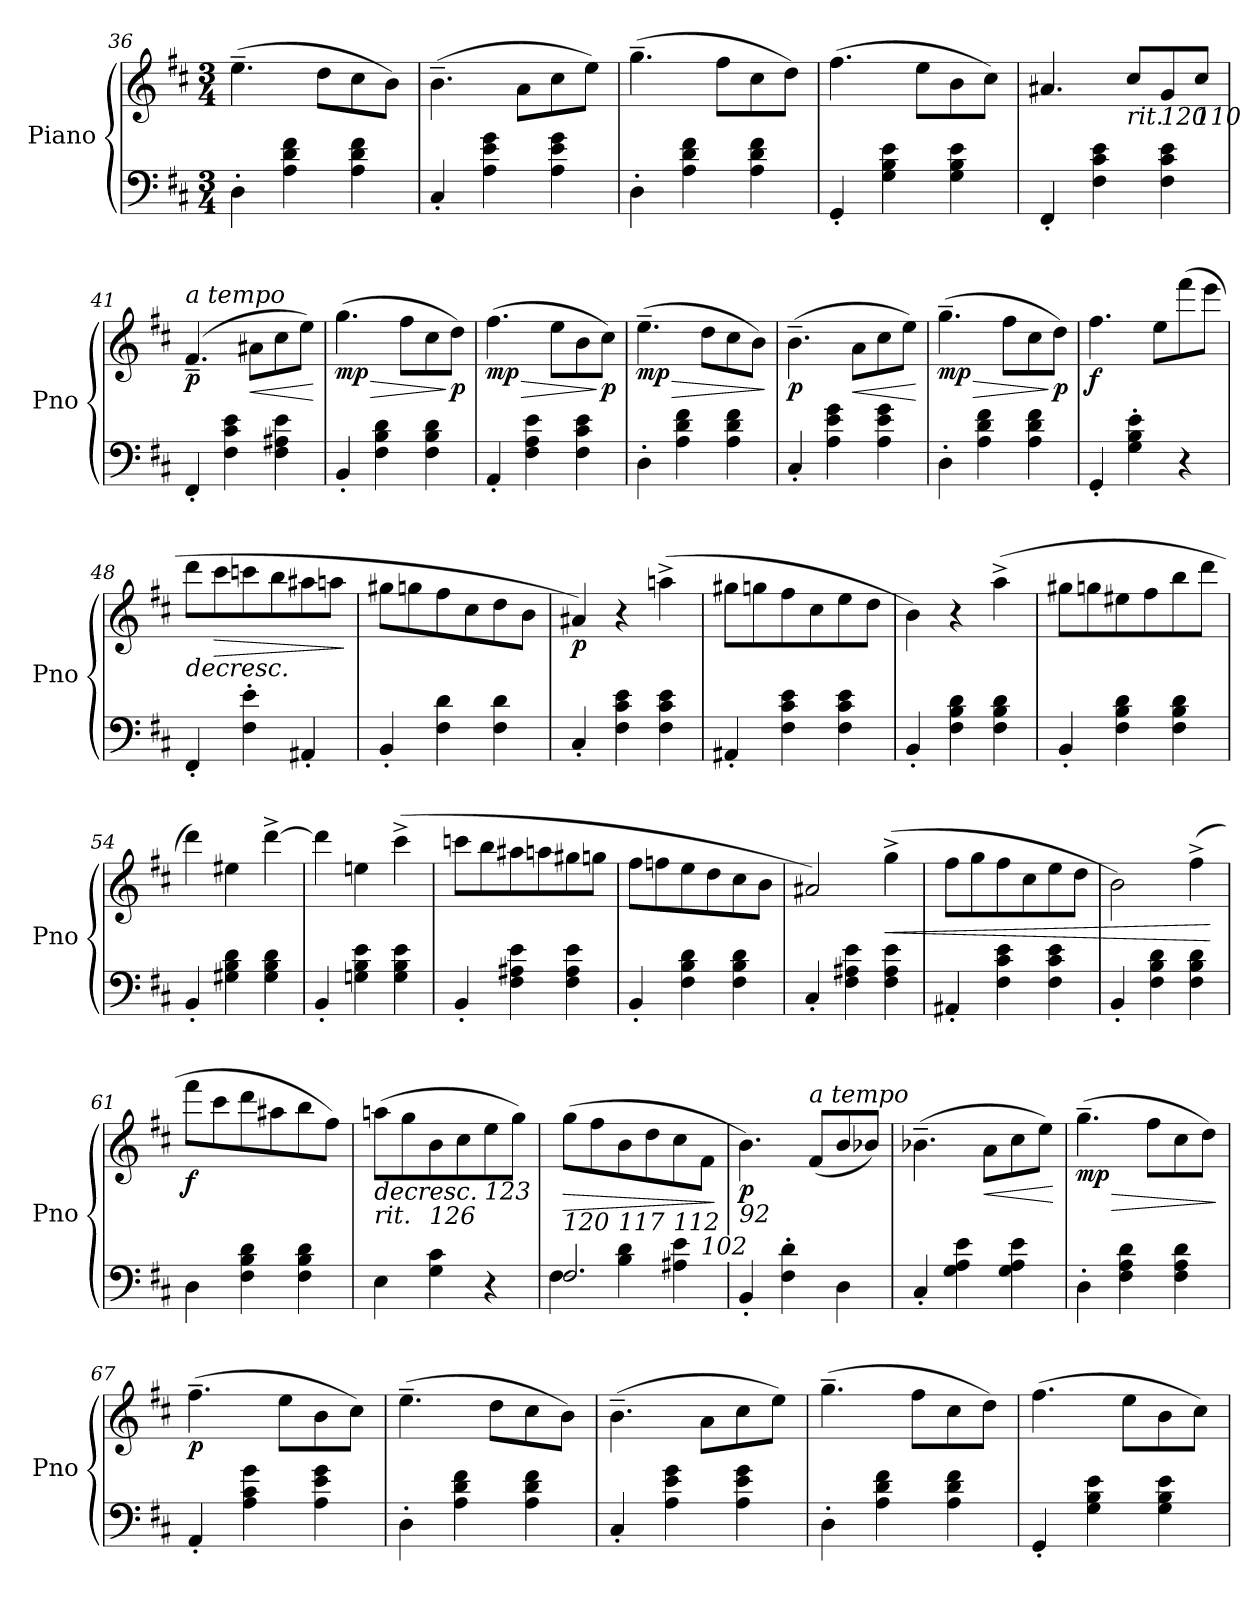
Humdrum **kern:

**kern	**kern	**dynam
*part1	*part1	*part1
*staff2	*staff1	*staff1/2
*I"Piano	*	*
*I'Pno	*	*
*clefF4	*clefG2	*
*k[f#c#]	*k[f#c#]	*
*M3/4	*M3/4	*
=36	=36	=36
4D'\	(4.ee~\	.
4A\ 4d\ 4f#\	.	.
.	8dd\L	.
4A\ 4d\ 4f#\	8cc#\	.
.	8b\J)	.
!!LO:PB:g=z
=37	=37	=37
4C#'/	(4.b~\	.
4A\ 4e\ 4g\	.	.
.	8a\L	.
4A\ 4e\ 4g\	8cc#\	.
.	8ee\J)	.
=38	=38	=38
4D'\	(4.gg~\	.
4A\ 4d\ 4f#\	.	.
.	8ff#\L	.
4A\ 4d\ 4f#\	8cc#\	.
.	8dd\J)	.
=39	=39	=39
4GG'/	(4.ff#\	.
4G\ 4B\ 4e\	.	.
.	8ee\L	.
4G\ 4B\ 4e\	8b\	.
.	8cc#\J)	.
=40	=40	=40
4FF#'/	4.a#X/	.
4F#\ 4c#\ 4e\	.	.
!	!LO:TX:b:i:t=rit.	!
.	8cc#/L	.
!	!LO:TX:b:i:t=120	!
4F#\ 4c#\ 4e\	8g/	.
!	!LO:TX:b:i:t=110	!
.	8cc#/J	.
=41	=41	=41
!	!LO:TX:a:i:t=a tempo	!
!	!	!LO:DY:b
4FF#'/	(4.f#~/	p
4F#\ 4c#\ 4e\	.	.
!	!	!LO:HP:b
.	8a#X\L	<
4F#\ 4A#X\ 4e\	8cc#\	.
.	8ee\J)	.
.	.	[
=42	=42	=42
!	!	!LO:HP:b
!	!	!LO:DY:n=1:b
4BB'/	(4.gg\	> mp
4F#\ 4B\ 4d\	.	.
.	8ff#\L	.
4F#\ 4B\ 4d\	8cc#\	.
!	!	!LO:DY:n=2:b
.	8dd\J)	] p
=43	=43	=43
!	!	!LO:HP:b
!	!	!LO:DY:n=1:b
4AA'/	(4.ff#\	> mp
4F#\ 4A\ 4e\	.	.
.	8ee\L	.
4F#\ 4c#\ 4e\	8b\	.
!	!	!LO:DY:n=2:b
.	8cc#\J)	] p
=44	=44	=44
!	!	!LO:HP:b
!	!	!LO:DY:n=1:b
4D'\	(4.ee~\	> mp
4A\ 4d\ 4f#\	.	.
.	8dd\L	.
4A\ 4d\ 4f#\	8cc#\	.
.	8b\J)	.
.	.	]
=45	=45	=45
!	!	!LO:DY:b
4C#'/	(4.b~\	p
4A\ 4e\ 4g\	.	.
!	!	!LO:HP:b
.	8a\L	<
4A\ 4e\ 4g\	8cc#\	.
.	8ee\J)	.
.	.	[
!!LO:LB:g=z
=46	=46	=46
!	!	!LO:HP:b
!	!	!LO:DY:n=1:b
4D'\	(4.gg~\	> mp
4A\ 4d\ 4f#\	.	.
.	8ff#\L	.
4A\ 4d\ 4f#\	8cc#\	.
!	!	!LO:DY:n=2:b
.	8dd\J)	] p
=47	=47	=47
!	!	!LO:DY:b
4GG'/	4.ff#\	f
4G\' 4B\' 4e\'	.	.
.	8ee\L	.
4r	(8fff#\	.
.	8eee\J	.
=48	=48	=48
!	!	!LO:HP:b
4FF#'/	8ddd\L	>
!	!	!LO:HP:b
.	8ccc#\	>
4F#\' 4e\'	8cccn\	.
.	8bb\	.
4AA#X'/	8aa#X\	.
.	8aan\J	.
.	.	]
=49	=49	=49
4BB'/	8gg#X\L	.
.	8ggn\	.
4F#\ 4d\	8ff#\	.
.	8cc#\	.
4F#\ 4d\	8dd\	.
.	8b\J	.
.	.	]
=50	=50	=50
!	!	!LO:DY:b
4C#'/	4a#X/)	p
4F#\ 4c#\ 4e\	4r	.
4F#\ 4c#\ 4e\	(4aan^\	.
=51	=51	=51
4AA#X'/	8gg#X\L	.
.	8ggn\	.
4F#\ 4c#\ 4e\	8ff#\	.
.	8cc#\	.
4F#\ 4c#\ 4e\	8ee\	.
.	8dd\J	.
=52	=52	=52
4BB'/	4b\)	.
4F#\ 4B\ 4d\	4r	.
4F#\ 4B\ 4d\	(4aa^\	.
=53	=53	=53
4BB'/	8gg#X\L	.
.	8ggn\	.
4F#\ 4B\ 4d\	8ee#X\	.
.	8ff#\	.
4F#\ 4B\ 4d\	8bb\	.
.	8ddd\J	.
!!LO:LB:g=z
=54	=54	=54
4BB'/	4ddd\)	.
4G#X\ 4B\ 4d\	4ee#X\	.
4G#\ 4B\ 4d\	[4ddd^\	.
=55	=55	=55
4BB'/	4ddd\]	.
4Gn\ 4B\ 4e\	4een\	.
4G\ 4B\ 4e\	(4ccc#^\	.
=56	=56	=56
4BB'/	8cccn\L	.
.	8bb\	.
4F#\ 4A#X\ 4e\	8aa#X\	.
.	8aan\	.
4F#\ 4A#\ 4e\	8gg#X\	.
.	8ggn\J	.
=57	=57	=57
4BB'/	8ff#\L	.
.	8ffn\	.
4F#\ 4B\ 4d\	8ee\	.
.	8dd\	.
4F#\ 4B\ 4d\	8cc#\	.
.	8b\J	.
=58	=58	=58
4C#'/	2a#X/)	.
4F#\ 4A#X\ 4e\	.	.
!	!	!LO:HP:b
4F#\ 4A#\ 4e\	(4gg^\	<
=59	=59	=59
4AA#X'/	8ff#\L	.
.	8gg\	.
4F#\ 4c#\ 4e\	8ff#\	.
.	8cc#\	.
4F#\ 4c#\ 4e\	8ee\	.
.	8dd\J	.
=60	=60	=60
4BB'/	2b\)	.
4F#\ 4B\ 4d\	.	.
4F#\ 4B\ 4d\	(4ff#^\	.
.	.	[
!!LO:LB:g=z
=61	=61	=61
!	!	!LO:DY:b
4D\	8fff#\L	f
.	8ccc#\	.
4F#\ 4B\ 4d\	8ddd\	.
.	8aa#X\	.
4F#\ 4B\ 4d\	8bb\	.
.	8ff#\J)	.
=62	=62	=62
!	!LO:TX:b:i:t=rit.	!
!	!	!LO:HP:b
4E\	(8aan\L	>
.	8gg\	.
!	!LO:TX:b:i:t=126	!
4G\ 4c#\	8b\	.
.	8cc#\	.
!	!LO:TX:b:i:t=123	!
4r	8ee\	.
.	8gg\J)	.
=63	=63	=63
*^	*	*
!	!	!LO:TX:b:i:t=120	!
!	!	!	!LO:HP:b
2.F#/	4F#\	(8gg\L	>
.	.	8ff#\	.
!	!	!LO:TX:b:i:t=117	!
.	4B\ 4d\	8b\	.
.	.	8dd\	.
!	!	!LO:TX:b:i:t=112	!
.	4A#X\ 4e\	8cc#\	.
!	!	!LO:TX:b:i:t=102	!
.	.	8f#\J	.
*v	*v	*	*
.	.	] ]
=64	=64	=64
!	!LO:TX:b:i:t=92	!
!	!	!LO:DY:b
4BB'/	4.b\)	p
4F#\' 4d\'	.	.
!	!LO:TX:a:i:t=a tempo	!
.	(8f#/L	.
4D\	8b/	.
.	8b-X/J)	.
=65	=65	=65
4C#'/	(4.b-X~\	.
4G\ 4A\ 4e\	.	.
!	!	!LO:HP:b
.	8a\L	<
4G\ 4A\ 4e\	8cc#\	.
.	8ee\J)	.
.	.	[
=66	=66	=66
!	!	!LO:HP:b
!	!	!LO:DY:n=1:b
4D'\	(4.gg~\	> mp
4F#\ 4A\ 4d\	.	.
.	8ff#\L	.
4F#\ 4A\ 4d\	8cc#\	.
.	8dd\J)	.
.	.	]
=67	=67	=67
!	!	!LO:DY:b
4AA'/	(4.ff#~\	p
4A\ 4c#\ 4g\	.	.
.	8ee\L	.
4A\ 4e\ 4g\	8b\	.
.	8cc#\J)	.
=68	=68	=68
4D'\	(4.ee~\	.
4A\ 4d\ 4f#\	.	.
.	8dd\L	.
4A\ 4d\ 4f#\	8cc#\	.
.	8b\J)	.
!!LO:LB:g=z
=69	=69	=69
4C#'/	(4.b~\	.
4A\ 4e\ 4g\	.	.
.	8a\L	.
4A\ 4e\ 4g\	8cc#\	.
.	8ee\J)	.
=70	=70	=70
4D'\	(4.gg~\	.
4A\ 4d\ 4f#\	.	.
.	8ff#\L	.
4A\ 4d\ 4f#\	8cc#\	.
.	8dd\J)	.
=71	=71	=71
4GG'/	(4.ff#\	.
4G\ 4B\ 4e\	.	.
.	8ee\L	.
4G\ 4B\ 4e\	8b\	.
.	8cc#\J)	.
=	=	=
*-	*-	*-
